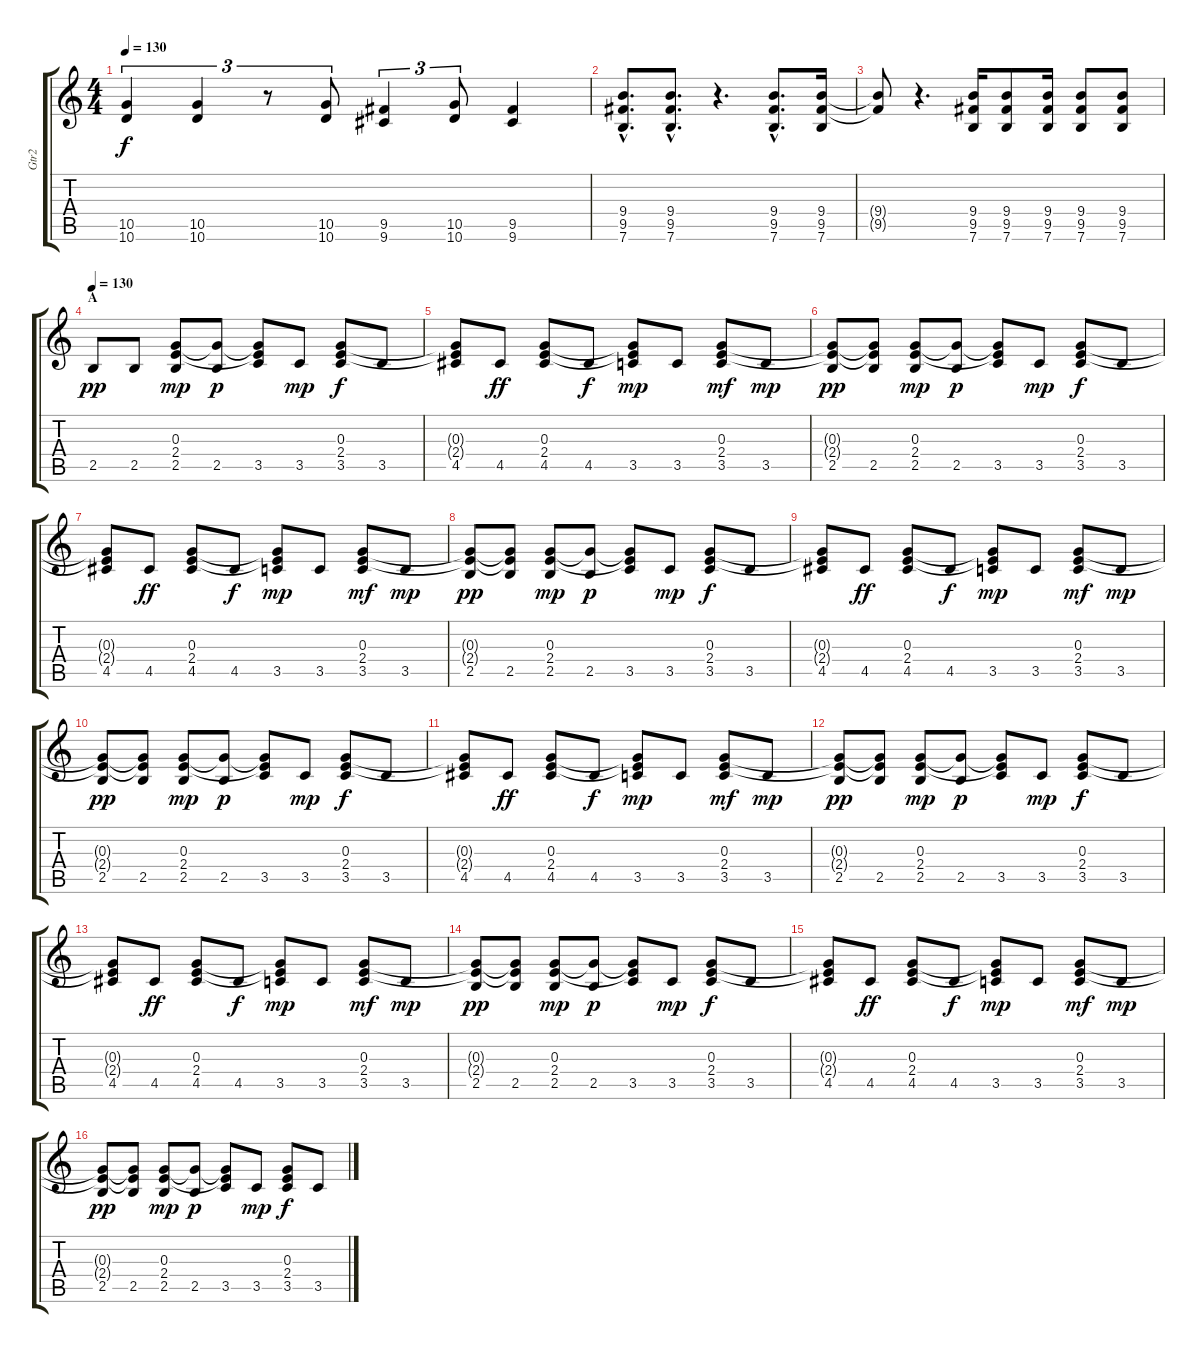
\track ("Gtr2" "Gtr2") {instrument overdrivenguitar}
\staff {score tabs}
\tuning (E4 B3 G3 D3 A2 E2) {hide}
\ts (4 4)
\tempo 130
\clef g2
\ks c
(10.5 10.6).4{tu (3 2) dy f} (10.5 10.6).4{tu (3 2)} r.8{tu (3 2)} (10.5 10.6).8{tu (3 2)} (9.5 9.6).4{tu (3 2)} (10.5 10.6).8{tu (3 2)} (9.5 9.6).4 |
(9.4{hac} 9.5{hac} 7.6{hac}).8{d} (9.4{hac} 9.5{hac} 7.6{hac}).8{d} r.4{d} (9.4{hac} 9.5{hac} 7.6{hac}).8{d} (9.4 9.5 7.6).16 |
(9.4{t} 9.5{t}).8 r.4{d} (9.4 9.5 7.6).16 (9.4 9.5 7.6).8 (9.4 9.5 7.6).16 (9.4 9.5 7.6).8 (9.4 9.5 7.6).8 |
\section ("" "A")
\tempo 130
2.5.8{dy pp} 2.5.8 (0.3 2.4 2.5).8{dy mp} (0.3{t} 2.5).8{dy p} (0.3{t} 2.4{t} 3.5).8 3.5.8{dy mp} (0.3 2.4 3.5).8{dy f} 3.5.8 |
(0.3{t} 2.4{t} 4.5).8 4.5.8{dy ff} (0.3 2.4 4.5).8 4.5.8{dy f} (0.3{t} 2.4{t} 3.5).8{dy mp} 3.5.8 (0.3 2.4 3.5).8{dy mf} 3.5.8{dy mp} |
(0.3{t} 2.4{t} 2.5).8{dy pp} (0.3{t} 2.4{t} 2.5).8 (0.3 2.4 2.5).8{dy mp} (0.3{t} 2.5).8{dy p} (0.3{t} 2.4{t} 3.5).8 3.5.8{dy mp} (0.3 2.4 3.5).8{dy f} 3.5.8 |
(0.3{t} 2.4{t} 4.5).8 4.5.8{dy ff} (0.3 2.4 4.5).8 4.5.8{dy f} (0.3{t} 2.4{t} 3.5).8{dy mp} 3.5.8 (0.3 2.4 3.5).8{dy mf} 3.5.8{dy mp} |
(0.3{t} 2.4{t} 2.5).8{dy pp} (0.3{t} 2.4{t} 2.5).8 (0.3 2.4 2.5).8{dy mp} (0.3{t} 2.5).8{dy p} (0.3{t} 2.4{t} 3.5).8 3.5.8{dy mp} (0.3 2.4 3.5).8{dy f} 3.5.8 |
(0.3{t} 2.4{t} 4.5).8 4.5.8{dy ff} (0.3 2.4 4.5).8 4.5.8{dy f} (0.3{t} 2.4{t} 3.5).8{dy mp} 3.5.8 (0.3 2.4 3.5).8{dy mf} 3.5.8{dy mp} |
(0.3{t} 2.4{t} 2.5).8{dy pp} (0.3{t} 2.4{t} 2.5).8 (0.3 2.4 2.5).8{dy mp} (0.3{t} 2.5).8{dy p} (0.3{t} 2.4{t} 3.5).8 3.5.8{dy mp} (0.3 2.4 3.5).8{dy f} 3.5.8 |
(0.3{t} 2.4{t} 4.5).8 4.5.8{dy ff} (0.3 2.4 4.5).8 4.5.8{dy f} (0.3{t} 2.4{t} 3.5).8{dy mp} 3.5.8 (0.3 2.4 3.5).8{dy mf} 3.5.8{dy mp} |
(0.3{t} 2.4{t} 2.5).8{dy pp} (0.3{t} 2.4{t} 2.5).8 (0.3 2.4 2.5).8{dy mp} (0.3{t} 2.5).8{dy p} (0.3{t} 2.4{t} 3.5).8 3.5.8{dy mp} (0.3 2.4 3.5).8{dy f} 3.5.8 |
(0.3{t} 2.4{t} 4.5).8 4.5.8{dy ff} (0.3 2.4 4.5).8 4.5.8{dy f} (0.3{t} 2.4{t} 3.5).8{dy mp} 3.5.8 (0.3 2.4 3.5).8{dy mf} 3.5.8{dy mp} |
(0.3{t} 2.4{t} 2.5).8{dy pp} (0.3{t} 2.4{t} 2.5).8 (0.3 2.4 2.5).8{dy mp} (0.3{t} 2.5).8{dy p} (0.3{t} 2.4{t} 3.5).8 3.5.8{dy mp} (0.3 2.4 3.5).8{dy f} 3.5.8 |
(0.3{t} 2.4{t} 4.5).8 4.5.8{dy ff} (0.3 2.4 4.5).8 4.5.8{dy f} (0.3{t} 2.4{t} 3.5).8{dy mp} 3.5.8 (0.3 2.4 3.5).8{dy mf} 3.5.8{dy mp} |
(0.3{t} 2.4{t} 2.5).8{dy pp} (0.3{t} 2.4{t} 2.5).8 (0.3 2.4 2.5).8{dy mp} (0.3{t} 2.5).8{dy p} (0.3{t} 2.4{t} 3.5).8 3.5.8{dy mp} (0.3 2.4 3.5).8{dy f} 3.5.8
